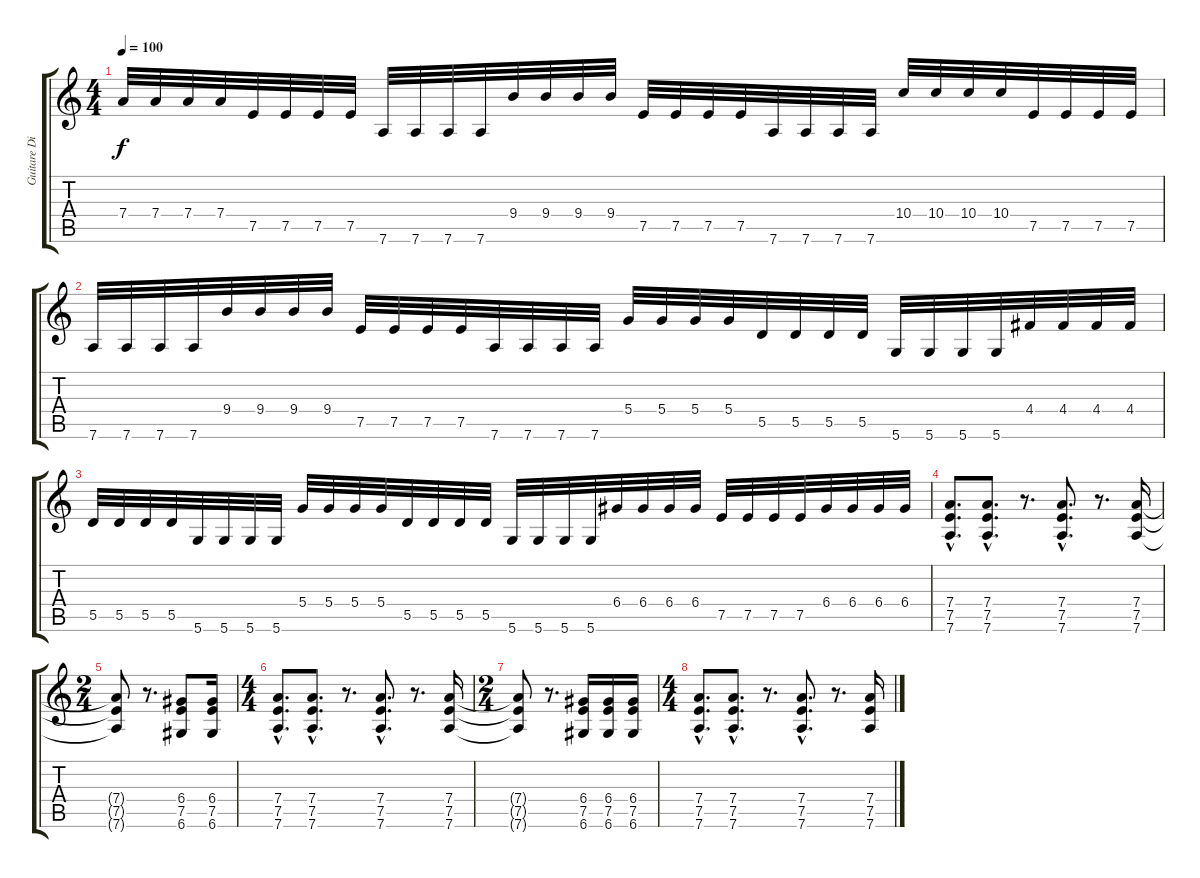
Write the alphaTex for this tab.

\track ("Guitare Distortion 1" "Guitare Di") {instrument distortionguitar}
\staff {score tabs}
\tuning (E4 B3 G3 D3 A2 D2) {hide}
\ts (4 4)
\tempo 100
\clef g2
\ks c
7.4.32{dy f} 7.4.32 7.4.32 7.4.32 7.5.32 7.5.32 7.5.32 7.5.32 7.6.32 7.6.32 7.6.32 7.6.32 9.4.32 9.4.32 9.4.32 9.4.32 7.5.32 7.5.32 7.5.32 7.5.32 7.6.32 7.6.32 7.6.32 7.6.32 10.4.32 10.4.32 10.4.32 10.4.32 7.5.32 7.5.32 7.5.32 7.5.32 |
7.6.32 7.6.32 7.6.32 7.6.32 9.4.32 9.4.32 9.4.32 9.4.32 7.5.32 7.5.32 7.5.32 7.5.32 7.6.32 7.6.32 7.6.32 7.6.32 5.4.32 5.4.32 5.4.32 5.4.32 5.5.32 5.5.32 5.5.32 5.5.32 5.6.32 5.6.32 5.6.32 5.6.32 4.4.32 4.4.32 4.4.32 4.4.32 |
5.5.32 5.5.32 5.5.32 5.5.32 5.6.32 5.6.32 5.6.32 5.6.32 5.4.32 5.4.32 5.4.32 5.4.32 5.5.32 5.5.32 5.5.32 5.5.32 5.6.32 5.6.32 5.6.32 5.6.32 6.4.32 6.4.32 6.4.32 6.4.32 7.5.32 7.5.32 7.5.32 7.5.32 6.4.32 6.4.32 6.4.32 6.4.32 |
(7.4{hac} 7.5{hac} 7.6{hac}).8{d} (7.4{hac} 7.5{hac} 7.6{hac}).8{d} r.8{d} (7.4{hac} 7.5{hac} 7.6{hac}).8{d} r.8{d} (7.4 7.5 7.6).16 |
\ts (2 4)
(7.4{t} 7.5{t} 7.6{t}).8 r.8{d} (6.4 7.5 6.6).8 (6.4 7.5 6.6).16 |
\ts (4 4)
(7.4{hac} 7.5{hac} 7.6{hac}).8{d} (7.4{hac} 7.5{hac} 7.6{hac}).8{d} r.8{d} (7.4{hac} 7.5{hac} 7.6{hac}).8{d} r.8{d} (7.4 7.5 7.6).16 |
\ts (2 4)
(7.4{t} 7.5{t} 7.6{t}).8 r.8{d} (6.4 7.5 6.6).16 (6.4 7.5 6.6).16 (6.4 7.5 6.6).16 |
\ts (4 4)
(7.4{hac} 7.5{hac} 7.6{hac}).8{d} (7.4{hac} 7.5{hac} 7.6{hac}).8{d} r.8{d} (7.4{hac} 7.5{hac} 7.6{hac}).8{d} r.8{d} (7.4 7.5 7.6).16
